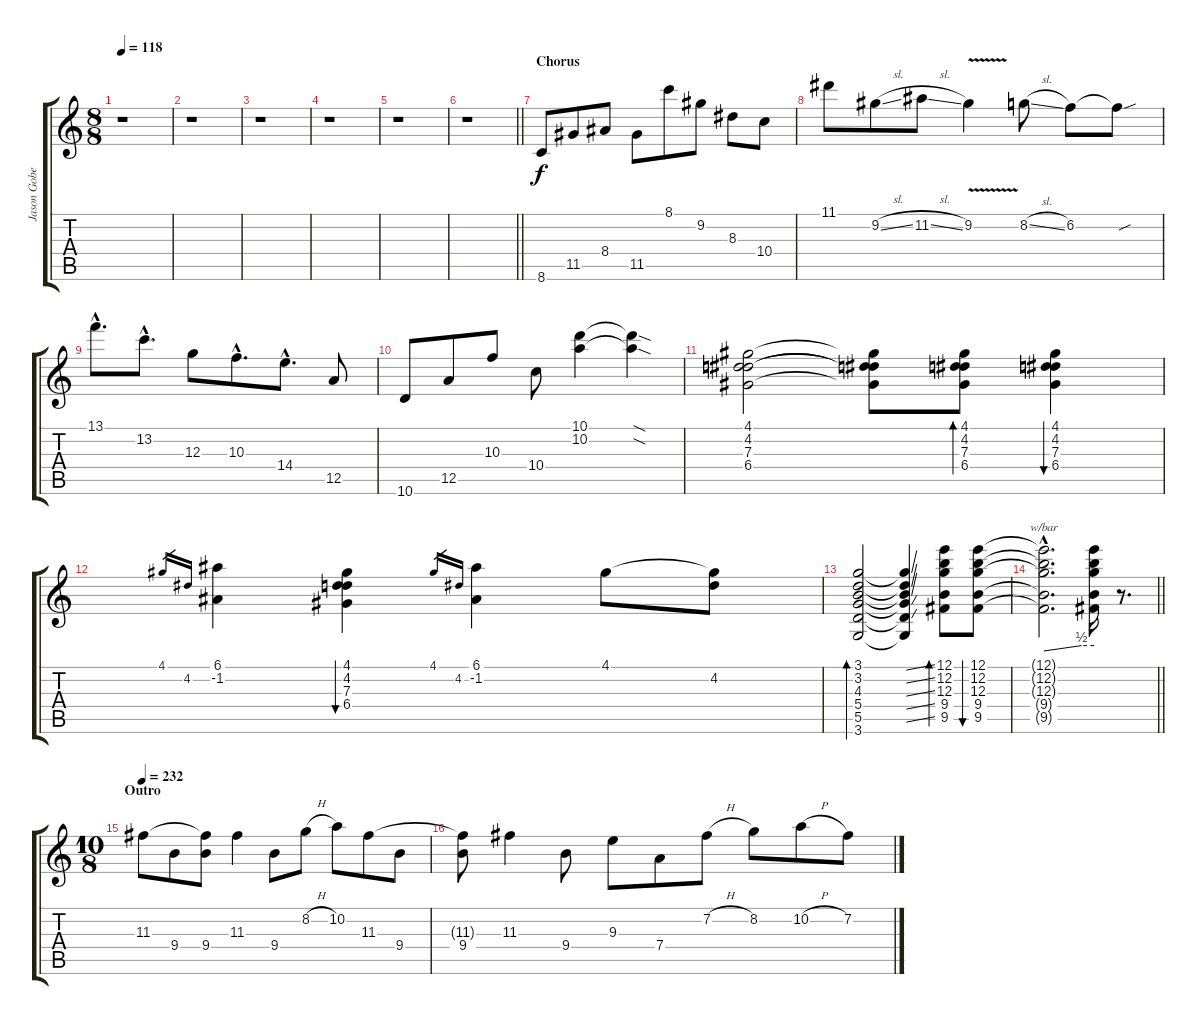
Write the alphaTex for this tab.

\track ("Jason Gobel (Clean)" "Jason Gobe") {instrument electricguitarjazz}
\staff {score tabs}
\tuning (E4 B3 G3 D3 A2 E2) {hide}
\ts (8 8)
\tempo 118
\clef g2
\ks c
r.1{dy f} |
r.1 |
r.1 |
r.1 |
r.1 |
\barLineRight lightlight
r.1 |
\section ("" "Chorus")
8.6.8 11.5.8 8.4.8 11.5.8 8.1.8 9.2.8 8.3.8 10.4.8 |
11.1.8 9.2{sl}.8 11.2{sl}.8 9.2{v}.4 8.2{sl}.8 6.2.8 6.2{sou t}.8 |
13.1{hac}.8{d} 13.2{hac}.8{d} 12.3.8 10.3{hac}.8{d} 14.4{hac}.8{d} 12.5.8 |
10.6.8 12.5.8 10.3.8 10.4.8 (10.1 10.2).4 (10.1{sod t} 10.2{sod t}).4 |
(4.1 4.2 7.3 6.4).2 (4.1{t} 4.2{t} 7.3{t} 6.4{t}).8 (4.1 4.2 7.3 6.4).8{bd 60} (4.1 4.2 7.3 6.4).4{bu 60} |
4.1.16{gr} 4.2.16{gr} (6.1 -1.2).4 (4.1 4.2 7.3 6.4).4{bu 60} 4.1.16{gr} 4.2.16{gr} (6.1 -1.2).4 4.1.8 (4.1{t} 4.2).8 |
(3.1 3.2 4.3 5.4 5.5 3.6).2{bd 60} (3.1{ss t} 3.2{ss t} 4.3{ss t} 5.4{ss t} 5.5{ss t} 3.6{t}).4 (12.1 12.2 12.3 9.4 9.5).8{bd 60} (12.1 12.2 12.3 9.4 9.5).8{bu 60} |
\barLineRight lightlight
(12.1{hac t} 12.2{hac t} 12.3{hac t} 9.4{hac t} 9.5{hac t}).2{d tbe (custom default 0 0 45 2 60 2)} (12.1{t} 12.2{t} 12.3{t} 9.4{t} 9.5{t}).16 r.8{d} |
\ts (10 8)
\section ("" "Outro")
\tempo 232
11.3.8{volume 11} 9.4.8 (11.3{t} 9.4).8 11.3.4 9.4.8 8.2{h}.8 10.2.8 11.3.8 9.4.8 |
(11.3{t} 9.4).8 11.3.4 9.4.8 9.3.8 7.4.8 7.2{h}.8 8.2.8 10.2{h}.8 7.2.8
